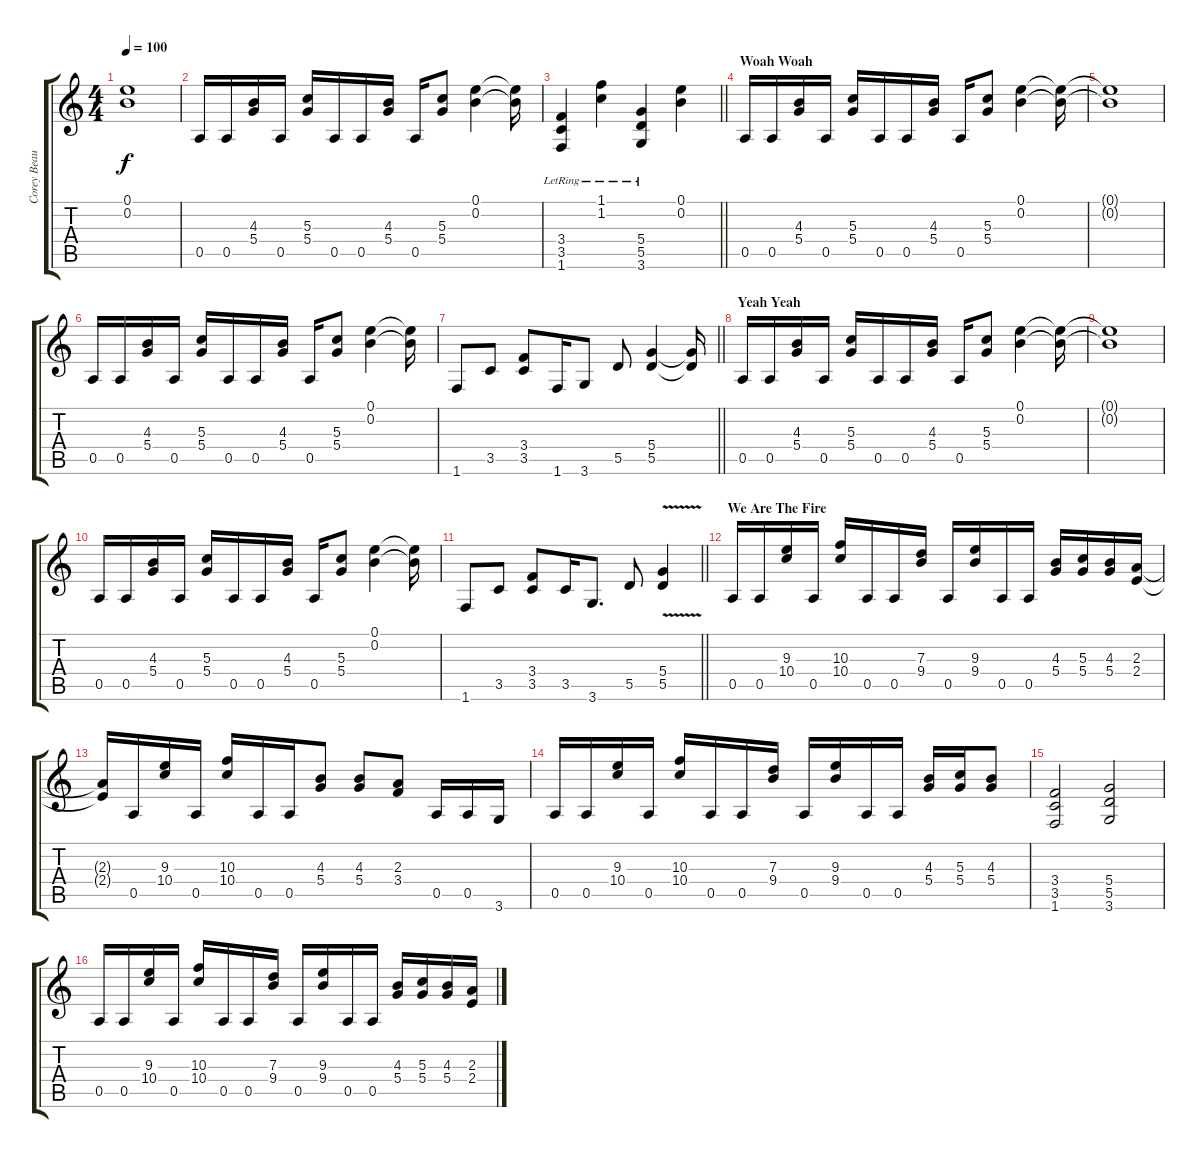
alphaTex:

\track ("Corey Beaulieu" "Corey Beau") {instrument distortionguitar}
\staff {score tabs}
\tuning (E4 B3 G3 D3 A2 E2) {hide}
\ts (4 4)
\tempo 100
\clef g2
\ks c
(0.1{t} 0.2{t}).1{dy f} |
0.5.16 0.5.16 (4.3 5.4).16 0.5.16 (5.3 5.4).16 0.5.16 0.5.16 (4.3 5.4).16 0.5.16 (5.3 5.4).8 (0.1 0.2).4 (0.1{t} 0.2{t}).16 |
\barLineRight lightlight
(3.4{lr} 3.5{lr} 1.6{lr}).4 (1.1 1.2{lr}).4 (5.4 5.5{lr} 3.6).4 (0.1 0.2).4 |
\section ("" "Woah Woah")
0.5.16 0.5.16 (4.3 5.4).16 0.5.16 (5.3 5.4).16 0.5.16 0.5.16 (4.3 5.4).16 0.5.16 (5.3 5.4).8 (0.1 0.2).4 (0.1{t} 0.2{t}).16 |
(0.1{t} 0.2{t}).1 |
0.5.16 0.5.16 (4.3 5.4).16 0.5.16 (5.3 5.4).16 0.5.16 0.5.16 (4.3 5.4).16 0.5.16 (5.3 5.4).8 (0.1 0.2).4 (0.1{t} 0.2{t}).16 |
\barLineRight lightlight
1.6.8 3.5.8 (3.4 3.5).8 1.6.16 3.6.8 5.5.8 (5.4 5.5).4 (5.4{t} 5.5{t}).16 |
\section ("" "Yeah Yeah")
0.5.16 0.5.16 (4.3 5.4).16 0.5.16 (5.3 5.4).16 0.5.16 0.5.16 (4.3 5.4).16 0.5.16 (5.3 5.4).8 (0.1 0.2).4 (0.1{t} 0.2{t}).16 |
(0.1{t} 0.2{t}).1 |
0.5.16 0.5.16 (4.3 5.4).16 0.5.16 (5.3 5.4).16 0.5.16 0.5.16 (4.3 5.4).16 0.5.16 (5.3 5.4).8 (0.1 0.2).4 (0.1{t} 0.2{t}).16 |
\barLineRight lightlight
1.6.8 3.5.8 (3.4 3.5).8 3.5.16 3.6.8{d} 5.5.8 (5.4{v} 5.5{v}).4 |
\section ("" "We Are The Fire")
0.5.16 0.5.16 (9.3 10.4).16 0.5.16 (10.3 10.4).16 0.5.16 0.5.16 (7.3 9.4).16 0.5.16 (9.3 9.4).16 0.5.16 0.5.16 (4.3 5.4).16 (5.3 5.4).16 (4.3 5.4).16 (2.3 2.4).16 |
(2.3{t} 2.4{t}).16 0.5.16 (9.3 10.4).16 0.5.16 (10.3 10.4).16 0.5.16 0.5.16 (4.3 5.4).8 (4.3 5.4).8 (2.3 3.4).8 0.5.16 0.5.16 3.6.16 |
0.5.16 0.5.16 (9.3 10.4).16 0.5.16 (10.3 10.4).16 0.5.16 0.5.16 (7.3 9.4).16 0.5.16 (9.3 9.4).16 0.5.16 0.5.16 (4.3 5.4).16 (5.3 5.4).16 (4.3 5.4).8 |
(3.4 3.5 1.6).2 (5.4 5.5 3.6).2 |
0.5.16 0.5.16 (9.3 10.4).16 0.5.16 (10.3 10.4).16 0.5.16 0.5.16 (7.3 9.4).16 0.5.16 (9.3 9.4).16 0.5.16 0.5.16 (4.3 5.4).16 (5.3 5.4).16 (4.3 5.4).16 (2.3 2.4).16
